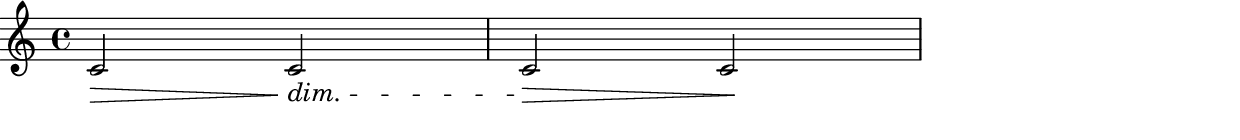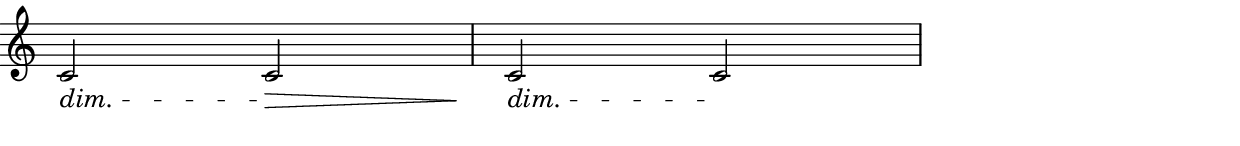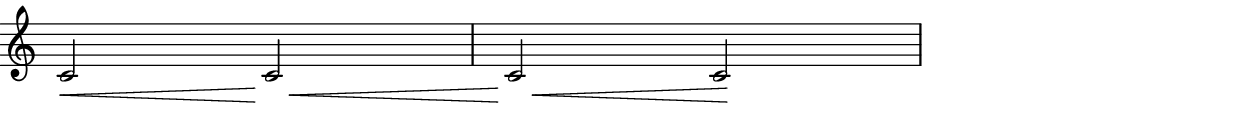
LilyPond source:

%% Generated by lilypond-book
%% Options: [exampleindent=10.16\mm,indent=0\mm,line-width=160\mm,paper-height=845.047\pt,paper-width=597.508\pt,papersize='(cons (* 597.508 pt) (* 845.047 pt))]
\include "lilypond-book-preamble.ly"


% ****************************************************************
% Start cut-&-pastable-section
% ****************************************************************

#(ly:set-option 'eps-box-padding 3.000000)



\paper {
  #(set-paper-size '(cons (* 597.508 pt) (* 845.047 pt)))
  indent = 0\mm
  line-width = 160\mm
  % offset the left padding, also add 1mm as lilypond creates cropped
  % images with a little space on the right
  line-width = #(- line-width (* mm  3.000000) (* mm 1))
}

\layout {
  
}




% ****************************************************************
% ly snippet:
% ****************************************************************
\sourcefilename "/lilypond-2.26.0/input/regression/hairpin-neighboring-span-dynamics.ly"
\sourcefileline 0
\version "2.19.21"

\header {
  texidoc = "Bound padding for hairpins also applies before following
@code{DynamicTextSpanner} grobs.  In this case, @code{bound-padding}
is not scaled down.
"
}

\relative {
  \override Hairpin.to-barline = ##f
  c'2\>
  \dimTextDim
  c2\>
  \dimHairpin
  c\> c\! \break
  \dimTextDim
  c2\> 
  \override Hairpin.bound-padding = #5
  \dimHairpin
  c2\>
  \dimTextDim
  c2\> c\! \break
  \crescHairpin
  c2\< c\<
  c2\< c\!
}



% ****************************************************************
% end ly snippet
% ****************************************************************
